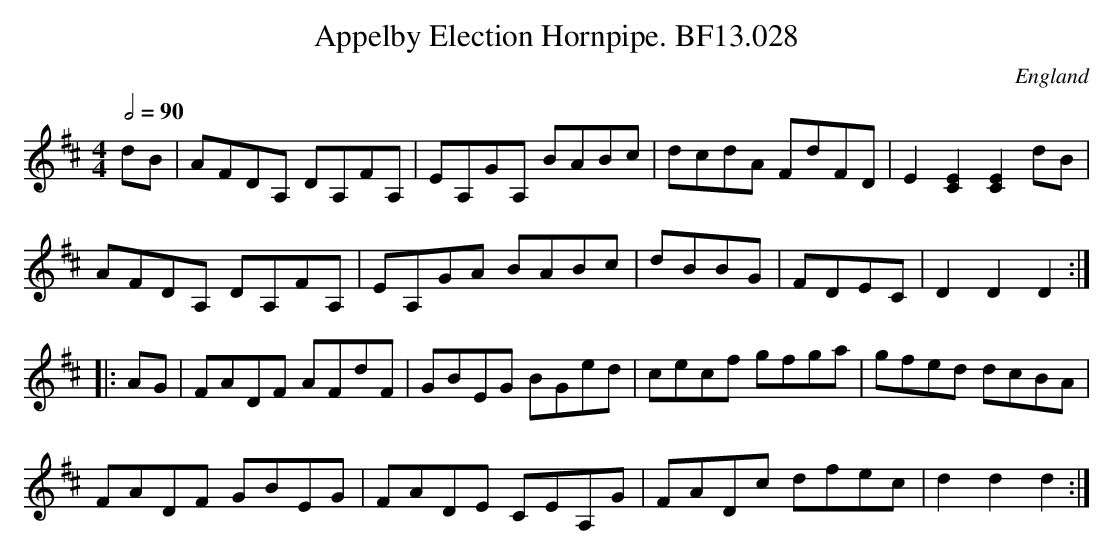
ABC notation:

X:1
T:Appelby Election Hornpipe. BF13.028
M:4/4
L:1/8
Q:1/2=90
O:England
K:D major
dB|AFDA, DA,FA,|EA,GA, BABc|dcdA  FdFD|E2[C2E2][C2E2]dB|!
AFDA, DA,FA,|EA,GA BABc|dBBG|FDEC|D2D2D2:|!
|:AG|FADF AFdF|GBEG BGed|cecf gfga|gfed dcBA|!
FADF GBEG|FADE CEA,G|FADc dfec|d2d2d2:|
